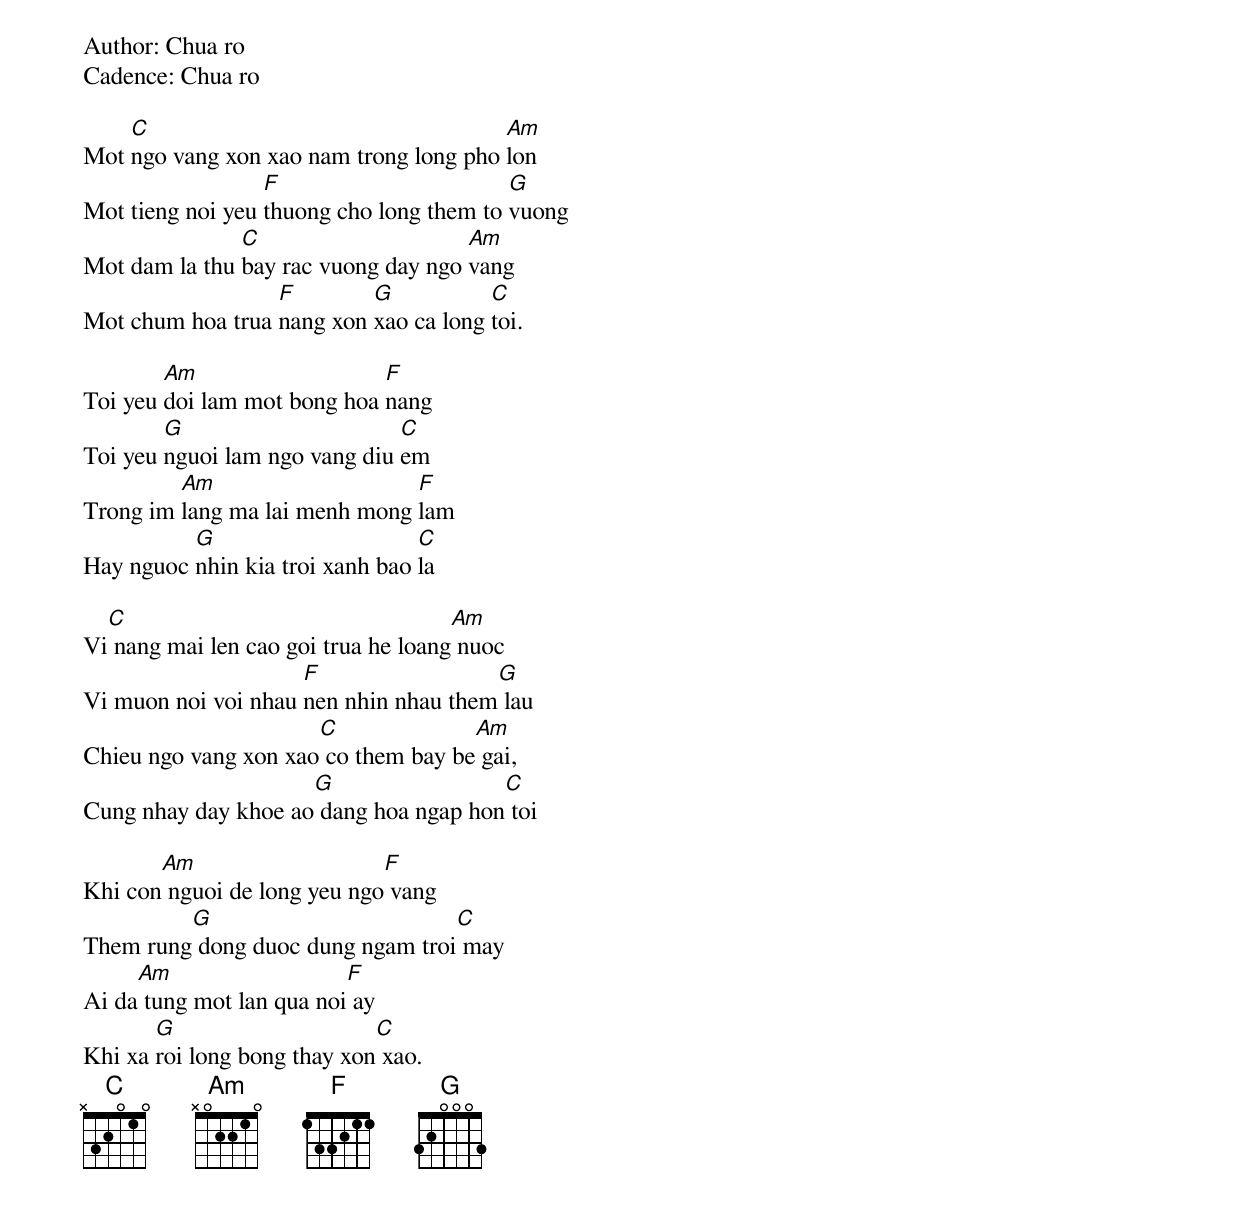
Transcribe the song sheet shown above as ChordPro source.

Author: Chua ro
Cadence: Chua ro

Mot [C]ngo vang xon xao nam trong long pho [Am]lon
Mot tieng noi yeu [F]thuong cho long them to [G]vuong
Mot dam la thu [C]bay rac vuong day ngo [Am]vang
Mot chum hoa trua [F]nang xon [G]xao ca long [C]toi.

Toi yeu [Am]doi lam mot bong hoa [F]nang
Toi yeu [G]nguoi lam ngo vang diu [C]em
Trong im [Am]lang ma lai menh mong [F]lam
Hay nguoc [G]nhin kia troi xanh bao [C]la

Vi[C] nang mai len cao goi trua he loang[Am] nuoc
Vi muon noi voi nhau [F]nen nhin nhau them[G] lau
Chieu ngo vang xon xao[C] co them bay be[Am] gai,
Cung nhay day khoe ao[G] dang hoa ngap hon[C] toi

Khi con[Am] nguoi de long yeu ngo[F] vang
Them rung[G] dong duoc dung ngam troi[C] may
Ai da[Am] tung mot lan qua noi[F] ay
Khi xa [G]roi long bong thay xon[C] xao.
